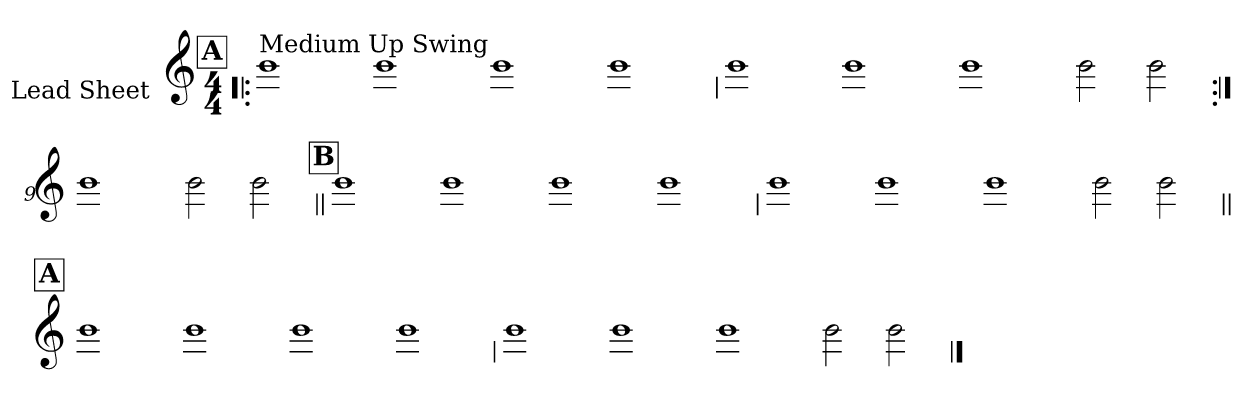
**kern
*part1
*staff1
*I"Lead Sheet
*stria0
*clefG2
*k[]
*C:
*M4/4
!!LO:REH:place=s1:a:t=A
=1!|:
!LO:TX:a:t=Medium Up Swing
1b
=2-
1b
=3-
1b
=4-
1b
!!LO:LB:g=z
=5
1b
=6-
1b
=7-
1b
=8-
2b
2b
!!LO:LB:g=z
=9:|!
1b
=10-
2b
2b
!!LO:LB:g=z
!!LO:REH:place=s1:a:t=B
=11||
1b
=12-
1b
=13-
1b
=14-
1b
!!LO:LB:g=z
=15
1b
=16-
1b
=17-
1b
=18-
2b
2b
!!LO:LB:g=z
!!LO:REH:place=s1:a:t=A
=19||
1b
=20-
1b
=21-
1b
=22-
1b
!!LO:LB:g=z
=23
1b
=24-
1b
=25-
1b
=26-
2b
2b
==
*-
